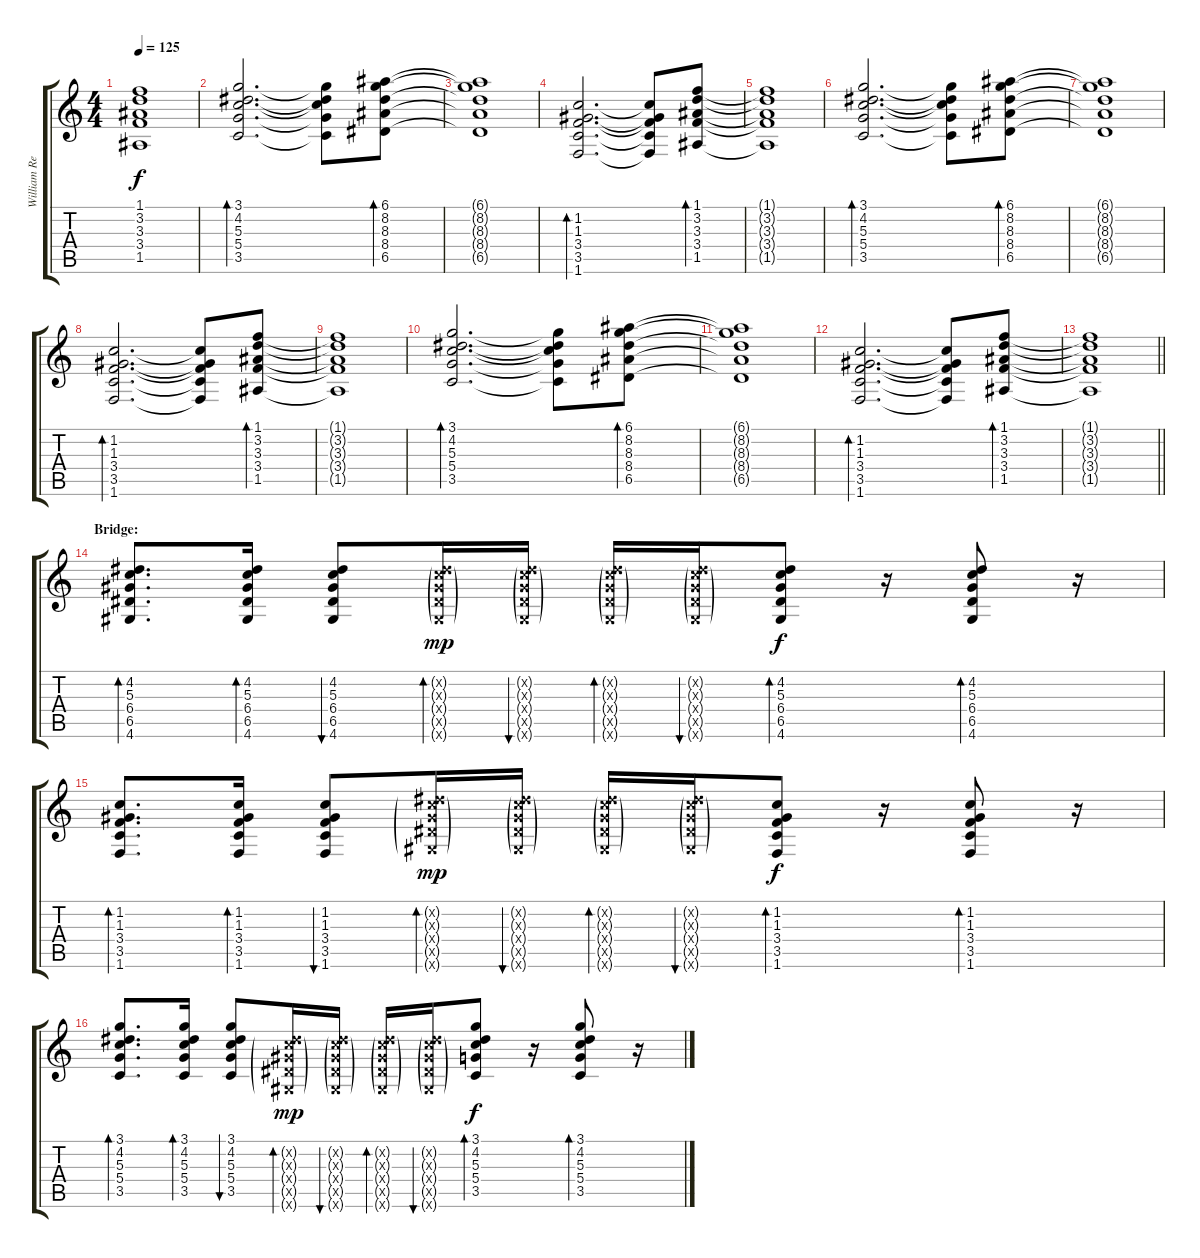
\track ("William Rees (Lead Guitar)" "William Re") {instrument electricguitarjazz bank 255}
\staff {score tabs}
\tuning (E4 B3 G3 D3 A2 E2) {hide}
\ts (4 4)
\tempo 125
\clef g2
\ks c
(1.1{t} 3.2{t} 3.3{t} 3.4{t} 1.5{t}).1{dy f} |
(3.1 4.2 5.3 5.4 3.5).2{d bd 60 volume 16 instrument electricguitarclean} (3.1{t} 4.2{t} 5.3{t} 5.4{t} 3.5{t}).8 (6.1 8.2 8.3 8.4 6.5).8{bd 60} |
(6.1{t} 8.2{t} 8.3{t} 8.4{t} 6.5{t}).1 |
(1.2 1.3 3.4 3.5 1.6).2{d bd 60 volume 16 instrument electricguitarclean} (1.2{t} 1.3{t} 3.4{t} 3.5{t} 1.6{t}).8 (1.1 3.2 3.3 3.4 1.5).8{bd 60} |
(1.1{t} 3.2{t} 3.3{t} 3.4{t} 1.5{t}).1 |
(3.1 4.2 5.3 5.4 3.5).2{d bd 60 volume 16 instrument electricguitarclean} (3.1{t} 4.2{t} 5.3{t} 5.4{t} 3.5{t}).8 (6.1 8.2 8.3 8.4 6.5).8{bd 60} |
(6.1{t} 8.2{t} 8.3{t} 8.4{t} 6.5{t}).1 |
(1.2 1.3 3.4 3.5 1.6).2{d bd 60 volume 16 instrument electricguitarclean} (1.2{t} 1.3{t} 3.4{t} 3.5{t} 1.6{t}).8 (1.1 3.2 3.3 3.4 1.5).8{bd 60} |
(1.1{t} 3.2{t} 3.3{t} 3.4{t} 1.5{t}).1 |
(3.1 4.2 5.3 5.4 3.5).2{d bd 60 volume 16 instrument electricguitarclean} (3.1{t} 4.2{t} 5.3{t} 5.4{t} 3.5{t}).8 (6.1 8.2 8.3 8.4 6.5).8{bd 60} |
(6.1{t} 8.2{t} 8.3{t} 8.4{t} 6.5{t}).1 |
(1.2 1.3 3.4 3.5 1.6).2{d bd 60 volume 16 instrument electricguitarclean} (1.2{t} 1.3{t} 3.4{t} 3.5{t} 1.6{t}).8 (1.1 3.2 3.3 3.4 1.5).8{bd 60} |
\barLineRight lightlight
(1.1{t} 3.2{t} 3.3{t} 3.4{t} 1.5{t}).1 |
\section ("" "Bridge:")
(4.2 5.3 6.4 6.5 4.6).8{d bd 60} (4.2 5.3 6.4 6.5 4.6).16{bd 30} (4.2 5.3 6.4 6.5 4.6).8{bu 30} (4.2{g x} 5.3{g x} 6.4{g x} 6.5{g x} 4.6{g x}).16{bd 30 dy mp} (4.2{g x} 5.3{g x} 6.4{g x} 6.5{g x} 4.6{g x}).16{bu 30} (4.2{g x} 5.3{g x} 6.4{g x} 6.5{g x} 4.6{g x}).16{bd 30} (4.2{g x} 5.3{g x} 6.4{g x} 6.5{g x} 4.6{g x}).16{bu 30} (4.2 5.3 6.4 6.5 4.6).8{bd 30 dy f} r.16 (4.2 5.3 6.4 6.5 4.6).8{bd 30} r.16 |
(1.2 1.3 3.4 3.5 1.6).8{d bd 60} (1.2 1.3 3.4 3.5 1.6).16{bd 30} (1.2 1.3 3.4 3.5 1.6).8{bu 30} (4.2{g x} 5.3{g x} 6.4{g x} 6.5{g x} 4.6{g x}).16{bd 30 dy mp} (4.2{g x} 5.3{g x} 6.4{g x} 6.5{g x} 4.6{g x}).16{bu 30} (4.2{g x} 5.3{g x} 6.4{g x} 6.5{g x} 4.6{g x}).16{bd 30} (4.2{g x} 5.3{g x} 6.4{g x} 6.5{g x} 4.6{g x}).16{bu 30} (1.2 1.3 3.4 3.5 1.6).8{bd 30 dy f} r.16 (1.2 1.3 3.4 3.5 1.6).8{bd 30} r.16 |
(3.1 4.2 5.3 5.4 3.5).8{d bd 60} (3.1 4.2 5.3 5.4 3.5).16{bd 30} (3.1 4.2 5.3 5.4 3.5).8{bu 30} (4.2{g x} 5.3{g x} 6.4{g x} 6.5{g x} 4.6{g x}).16{bd 30 dy mp} (4.2{g x} 5.3{g x} 6.4{g x} 6.5{g x} 4.6{g x}).16{bu 30} (4.2{g x} 5.3{g x} 6.4{g x} 6.5{g x} 4.6{g x}).16{bd 30} (4.2{g x} 5.3{g x} 6.4{g x} 6.5{g x} 4.6{g x}).16{bu 30} (3.1 4.2 5.3 5.4 3.5).8{bd 30 dy f} r.16 (3.1 4.2 5.3 5.4 3.5).8{bd 30} r.16
